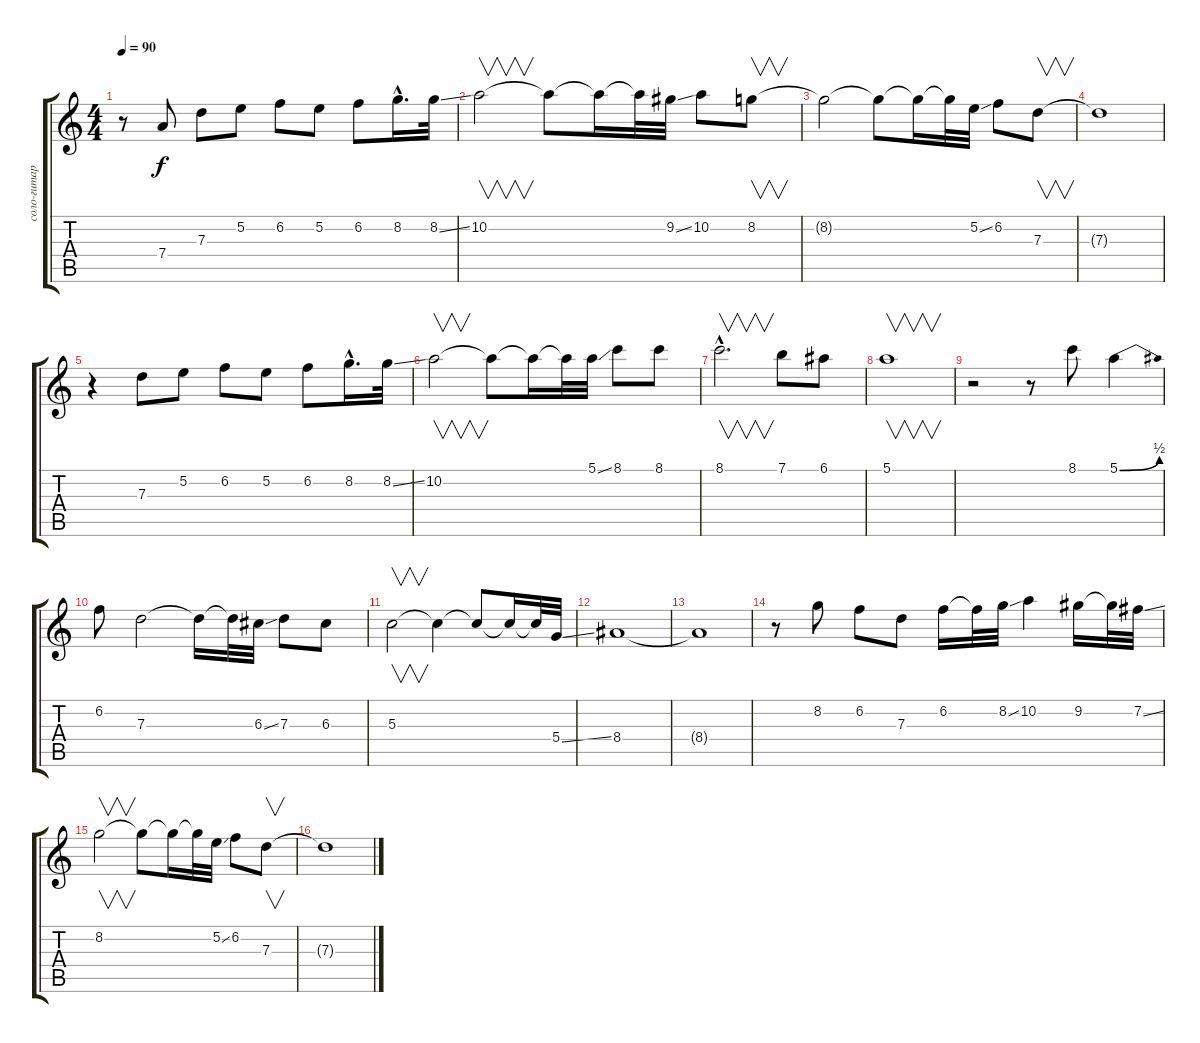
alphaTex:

\track ("соло-гитара" "соло-гитар") {instrument acousticguitarsteel}
\staff {score tabs}
\tuning (E4 B3 G3 D3 A2 E2) {hide}
\ts (4 4)
\tempo 90
\clef g2
\ks c
r.8{dy f instrument acousticguitarsteel} 7.4.8 7.3.8 5.2.8 6.2.8 5.2.8 6.2.8 8.2{hac}.16{d} 8.2{ss}.32 |
10.2.2{v} 10.2{t}.8 10.2{t}.16 10.2{t}.32 9.2{ss}.32 10.2.8 8.2.8{v} |
8.2{t}.2 8.2{t}.8 8.2{t}.16 8.2{t}.32 5.2{ss}.32 6.2.8 7.3.8{v} |
7.3{t}.1 |
r.4 7.3.8 5.2.8 6.2.8 5.2.8 6.2.8 8.2{hac}.16{d} 8.2{ss}.32 |
10.2.2{v} 10.2{t}.8 10.2{t}.16 10.2{t}.32 5.1{ss}.32 8.1.8 8.1.8 |
8.1{hac}.2{v d} 7.1.8 6.1.8 |
5.1.1{v} |
r.2 r.8 8.1.8 5.1{be (bend 0 0 60 2)}.4 |
6.2.8 7.3.2 7.3{t}.16 7.3{t}.32 6.3{ss}.32 7.3.8 6.3.8 |
5.3.2{v} 5.3{t}.4 5.3{t}.8 5.3{t}.16 5.3{t}.32 5.4{ss}.32 |
8.4.1 |
8.4{t}.1 |
r.8 8.2.8 6.2.8 7.3.8 6.2.16 6.2{t}.32 8.2{ss}.32 10.2.4 9.2.16 9.2{t}.32 7.2{ss}.32 |
8.2.2{v} 8.2{t}.8 8.2{t}.16 8.2{t}.32 5.2{ss}.32 6.2.8 7.3.8{v} |
7.3{t}.1
